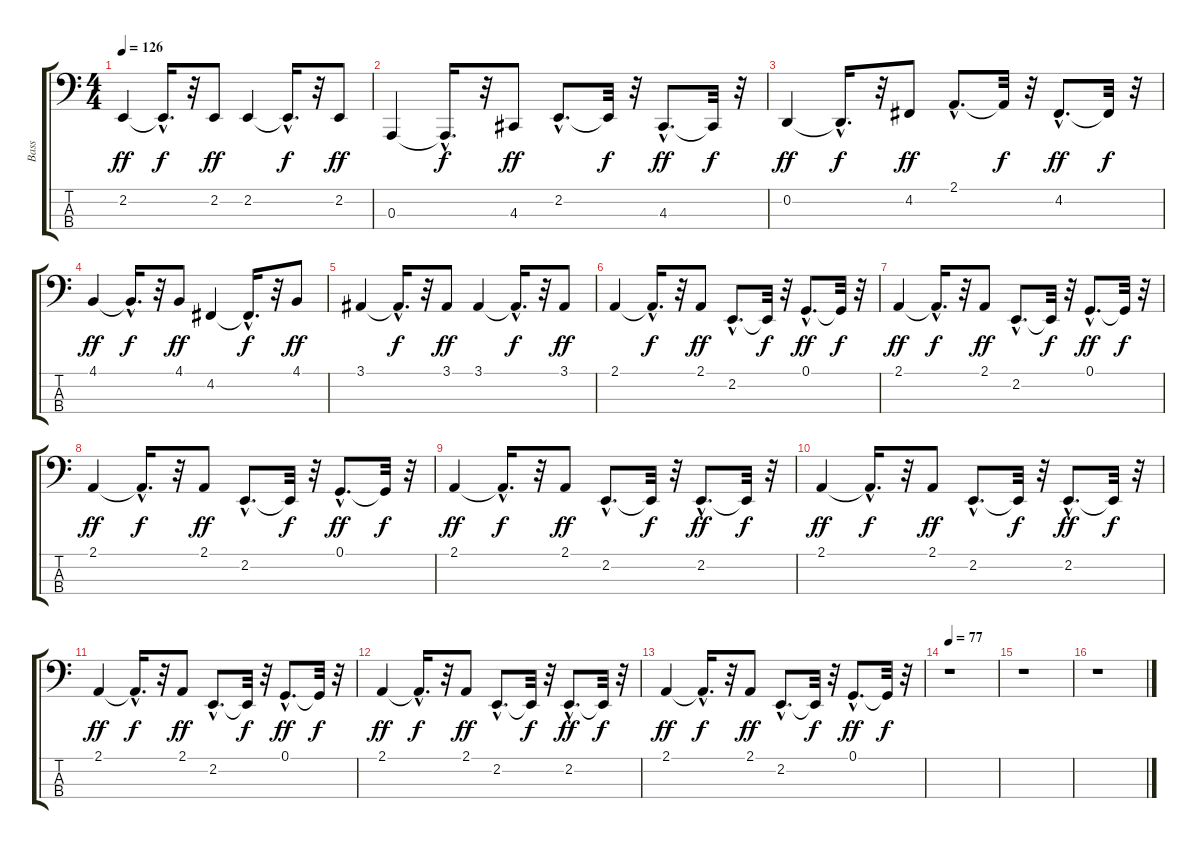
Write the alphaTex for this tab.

\track ("Bass" "Bass") {instrument englishhorn}
\staff {score tabs}
\tuning (G2 D2 A1 E1) {hide}
\ts (4 4)
\tempo 126
\clef f4
\ks c
2.2.4{dy ff} 2.2{hac t}.16{d dy f} r.32 2.2.8{dy ff} 2.2.4 2.2{hac t}.16{d dy f} r.32 2.2.8{dy ff} |
0.3.4 0.3{hac t}.16{d dy f} r.32 4.3.8{dy ff} 2.2{hac}.8{d} 2.2{t}.32{dy f} r.32 4.3{hac}.8{d dy ff} 4.3{t}.32{dy f} r.32 |
0.2.4{dy ff} 0.2{hac t}.16{d dy f} r.32 4.2.8{dy ff} 2.1{hac}.8{d} 2.1{t}.32{dy f} r.32 4.2{hac}.8{d dy ff} 4.2{t}.32{dy f} r.32 |
4.1.4{dy ff} 4.1{hac t}.16{d dy f} r.32 4.1.8{dy ff} 4.2.4 4.2{hac t}.16{d dy f} r.32 4.1.8{dy ff} |
3.1.4 3.1{hac t}.16{d dy f} r.32 3.1.8{dy ff} 3.1.4 3.1{hac t}.16{d dy f} r.32 3.1.8{dy ff} |
2.1.4 2.1{hac t}.16{d dy f} r.32 2.1.8{dy ff} 2.2{hac}.8{d} 2.2{t}.32{dy f} r.32 0.1{hac}.8{d dy ff} 0.1{t}.32{dy f} r.32 |
2.1.4{dy ff} 2.1{hac t}.16{d dy f} r.32 2.1.8{dy ff} 2.2{hac}.8{d} 2.2{t}.32{dy f} r.32 0.1{hac}.8{d dy ff} 0.1{t}.32{dy f} r.32 |
2.1.4{dy ff} 2.1{hac t}.16{d dy f} r.32 2.1.8{dy ff} 2.2{hac}.8{d} 2.2{t}.32{dy f} r.32 0.1{hac}.8{d dy ff} 0.1{t}.32{dy f} r.32 |
2.1.4{dy ff} 2.1{hac t}.16{d dy f} r.32 2.1.8{dy ff} 2.2{hac}.8{d} 2.2{t}.32{dy f} r.32 2.2{hac}.8{d dy ff} 2.2{t}.32{dy f} r.32 |
2.1.4{dy ff} 2.1{hac t}.16{d dy f} r.32 2.1.8{dy ff} 2.2{hac}.8{d} 2.2{t}.32{dy f} r.32 2.2{hac}.8{d dy ff} 2.2{t}.32{dy f} r.32 |
2.1.4{dy ff} 2.1{hac t}.16{d dy f} r.32 2.1.8{dy ff} 2.2{hac}.8{d} 2.2{t}.32{dy f} r.32 0.1{hac}.8{d dy ff} 0.1{t}.32{dy f} r.32 |
2.1.4{dy ff} 2.1{hac t}.16{d dy f} r.32 2.1.8{dy ff} 2.2{hac}.8{d} 2.2{t}.32{dy f} r.32 2.2{hac}.8{d dy ff} 2.2{t}.32{dy f} r.32 |
2.1.4{dy ff} 2.1{hac t}.16{d dy f} r.32 2.1.8{dy ff} 2.2{hac}.8{d} 2.2{t}.32{dy f} r.32 0.1{hac}.8{d dy ff} 0.1{t}.32{dy f} r.32 |
\tempo 77
r.1 |
r.1 |
r.1
